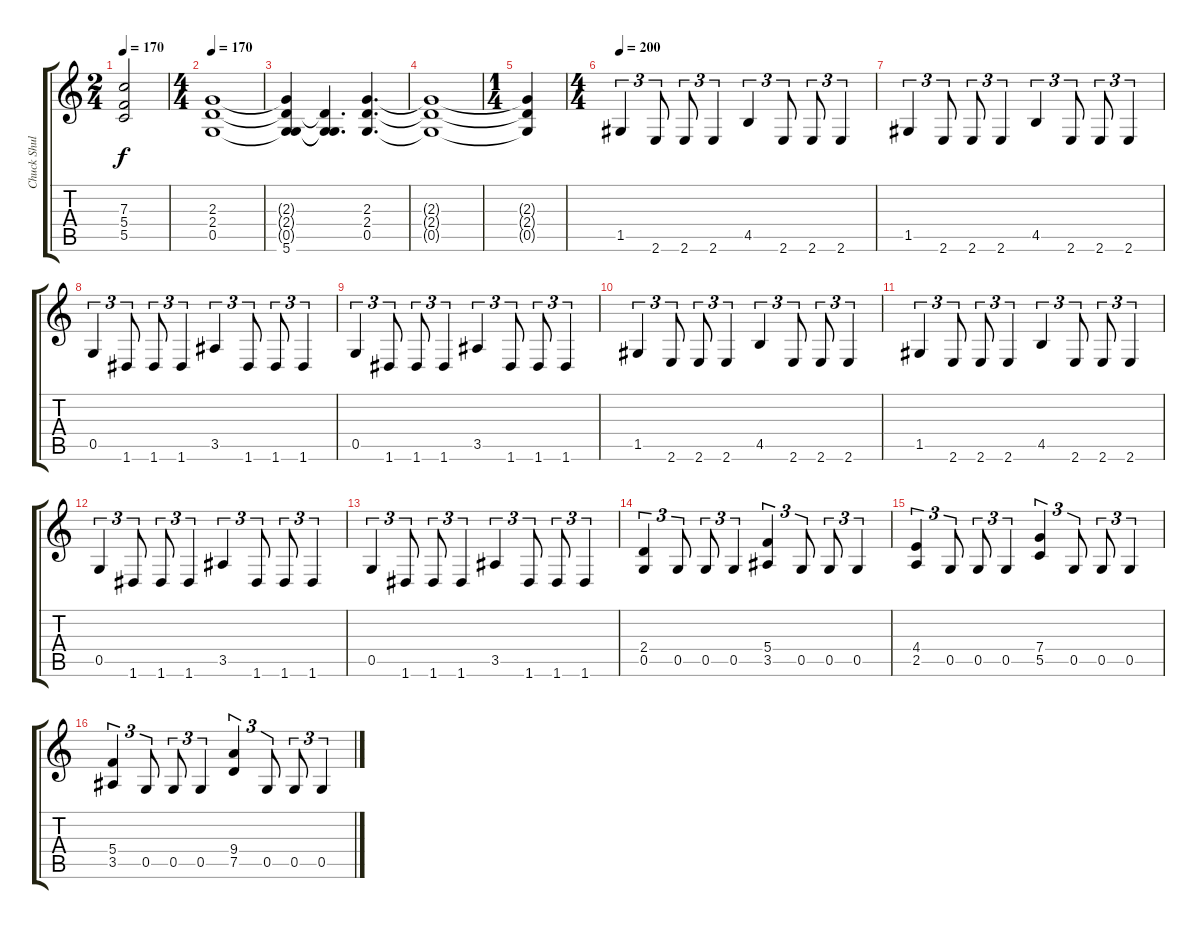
\track ("Chuck Shuldiner" "Chuck Shul") {instrument distortionguitar}
\staff {score tabs}
\tuning (D4 A3 F3 C3 G2 D2) {hide}
\ts (2 4)
\tempo 170
\clef g2
\ks c
(7.3{t} 5.4{t} 5.5{t}).2{dy f} |
\ts (4 4)
\tempo 170
(2.3 2.4 0.5).1 |
(2.3{t} 2.4{t} 0.5{t} 5.6).4 (2.4{t} 0.5{t} 5.6{t}).4{d} (2.3 2.4 0.5).4{d} |
(2.3{t} 2.4{t} 0.5{t}).1 |
\ts (1 4)
(2.3{t} 2.4{t} 0.5{t}).4 |
\ts (4 4)
\tempo 200
1.5.4{tu (3 2)} 2.6.8{tu (3 2)} 2.6.8{tu (3 2)} 2.6.4{tu (3 2)} 4.5.4{tu (3 2)} 2.6.8{tu (3 2)} 2.6.8{tu (3 2)} 2.6.4{tu (3 2)} |
1.5.4{tu (3 2)} 2.6.8{tu (3 2)} 2.6.8{tu (3 2)} 2.6.4{tu (3 2)} 4.5.4{tu (3 2)} 2.6.8{tu (3 2)} 2.6.8{tu (3 2)} 2.6.4{tu (3 2)} |
0.5.4{tu (3 2)} 1.6.8{tu (3 2)} 1.6.8{tu (3 2)} 1.6.4{tu (3 2)} 3.5.4{tu (3 2)} 1.6.8{tu (3 2)} 1.6.8{tu (3 2)} 1.6.4{tu (3 2)} |
0.5.4{tu (3 2)} 1.6.8{tu (3 2)} 1.6.8{tu (3 2)} 1.6.4{tu (3 2)} 3.5.4{tu (3 2)} 1.6.8{tu (3 2)} 1.6.8{tu (3 2)} 1.6.4{tu (3 2)} |
1.5.4{tu (3 2)} 2.6.8{tu (3 2)} 2.6.8{tu (3 2)} 2.6.4{tu (3 2)} 4.5.4{tu (3 2)} 2.6.8{tu (3 2)} 2.6.8{tu (3 2)} 2.6.4{tu (3 2)} |
1.5.4{tu (3 2)} 2.6.8{tu (3 2)} 2.6.8{tu (3 2)} 2.6.4{tu (3 2)} 4.5.4{tu (3 2)} 2.6.8{tu (3 2)} 2.6.8{tu (3 2)} 2.6.4{tu (3 2)} |
0.5.4{tu (3 2)} 1.6.8{tu (3 2)} 1.6.8{tu (3 2)} 1.6.4{tu (3 2)} 3.5.4{tu (3 2)} 1.6.8{tu (3 2)} 1.6.8{tu (3 2)} 1.6.4{tu (3 2)} |
0.5.4{tu (3 2)} 1.6.8{tu (3 2)} 1.6.8{tu (3 2)} 1.6.4{tu (3 2)} 3.5.4{tu (3 2)} 1.6.8{tu (3 2)} 1.6.8{tu (3 2)} 1.6.4{tu (3 2)} |
(2.4 0.5).4{tu (3 2)} 0.5.8{tu (3 2)} 0.5.8{tu (3 2)} 0.5.4{tu (3 2)} (5.4 3.5).4{tu (3 2)} 0.5.8{tu (3 2)} 0.5.8{tu (3 2)} 0.5.4{tu (3 2)} |
(4.4 2.5).4{tu (3 2)} 0.5.8{tu (3 2)} 0.5.8{tu (3 2)} 0.5.4{tu (3 2)} (7.4 5.5).4{tu (3 2)} 0.5.8{tu (3 2)} 0.5.8{tu (3 2)} 0.5.4{tu (3 2)} |
(5.4 3.5).4{tu (3 2)} 0.5.8{tu (3 2)} 0.5.8{tu (3 2)} 0.5.4{tu (3 2)} (9.4 7.5).4{tu (3 2)} 0.5.8{tu (3 2)} 0.5.8{tu (3 2)} 0.5.4{tu (3 2)}
